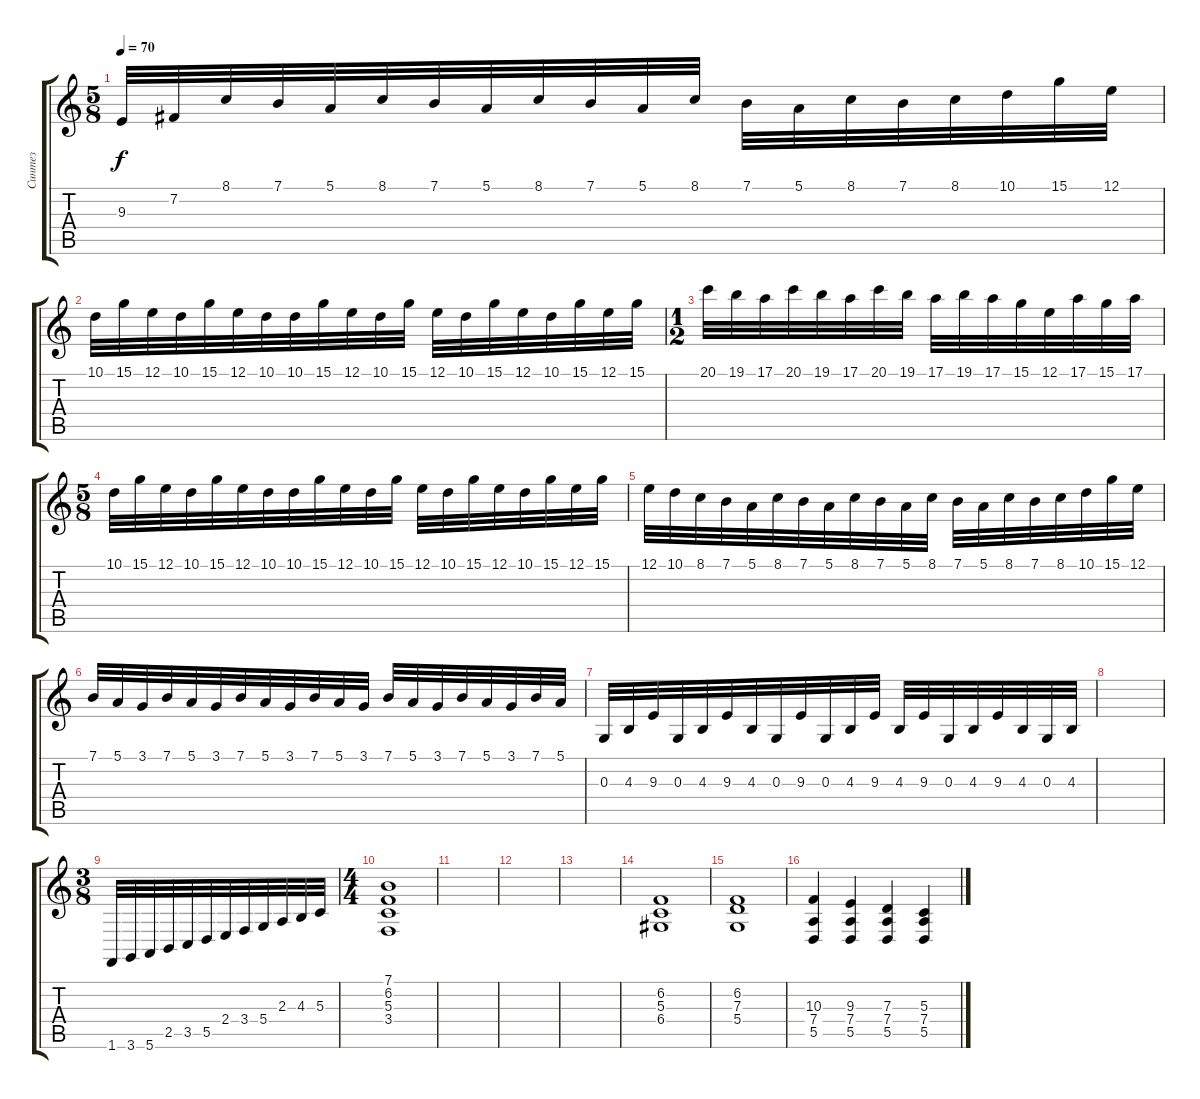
\track ("Синтез" "Синтез") {instrument synthstrings2}
\staff {score tabs}
\tuning (E4 B3 G3 D3 A2 E2) {hide}
\ts (5 8)
\tempo 70
\clef g2
\ks c
9.3.32{dy f volume 11} 7.2.32 8.1.32 7.1.32 5.1.32 8.1.32 7.1.32 5.1.32 8.1.32 7.1.32 5.1.32 8.1.32 7.1.32 5.1.32 8.1.32 7.1.32 8.1.32 10.1.32 15.1.32 12.1.32 |
10.1.32 15.1.32 12.1.32 10.1.32 15.1.32 12.1.32 10.1.32 10.1.32 15.1.32 12.1.32 10.1.32 15.1.32 12.1.32 10.1.32 15.1.32 12.1.32 10.1.32 15.1.32 12.1.32 15.1.32 |
\ts (1 2)
20.1.32 19.1.32 17.1.32 20.1.32 19.1.32 17.1.32 20.1.32 19.1.32 17.1.32 19.1.32 17.1.32 15.1.32 12.1.32 17.1.32 15.1.32 17.1.32 |
\ts (5 8)
10.1.32 15.1.32 12.1.32 10.1.32 15.1.32 12.1.32 10.1.32 10.1.32 15.1.32 12.1.32 10.1.32 15.1.32 12.1.32 10.1.32 15.1.32 12.1.32 10.1.32 15.1.32 12.1.32 15.1.32 |
12.1.32 10.1.32 8.1.32 7.1.32 5.1.32 8.1.32 7.1.32 5.1.32 8.1.32 7.1.32 5.1.32 8.1.32 7.1.32 5.1.32 8.1.32 7.1.32 8.1.32 10.1.32 15.1.32 12.1.32 |
7.1.32 5.1.32 3.1.32 7.1.32 5.1.32 3.1.32 7.1.32 5.1.32 3.1.32 7.1.32 5.1.32 3.1.32 7.1.32 5.1.32 3.1.32 7.1.32 5.1.32 3.1.32 7.1.32 5.1.32 |
0.3.32{volume 11} 4.3.32 9.3.32 0.3.32 4.3.32 9.3.32 4.3.32 0.3.32 9.3.32 0.3.32 4.3.32 9.3.32 4.3.32 9.3.32 0.3.32 4.3.32 9.3.32 4.3.32 0.3.32 4.3.32 |
|
\ts (3 8)
1.6.32{volume 13} 3.6.32 5.6.32 2.5.32 3.5.32 5.5.32 2.4.32 3.4.32 5.4.32 2.3.32 4.3.32 5.3.32{volume 9} |
\ts (4 4)
(7.1 6.2 5.3 3.4).1{volume 0} |
|
|
|
(6.2 5.3 6.4).1 |
(6.2 7.3 5.4).1 |
(10.3 7.4 5.5).4 (9.3 7.4 5.5).4 (7.3 7.4 5.5).4 (5.3 7.4 5.5).4
